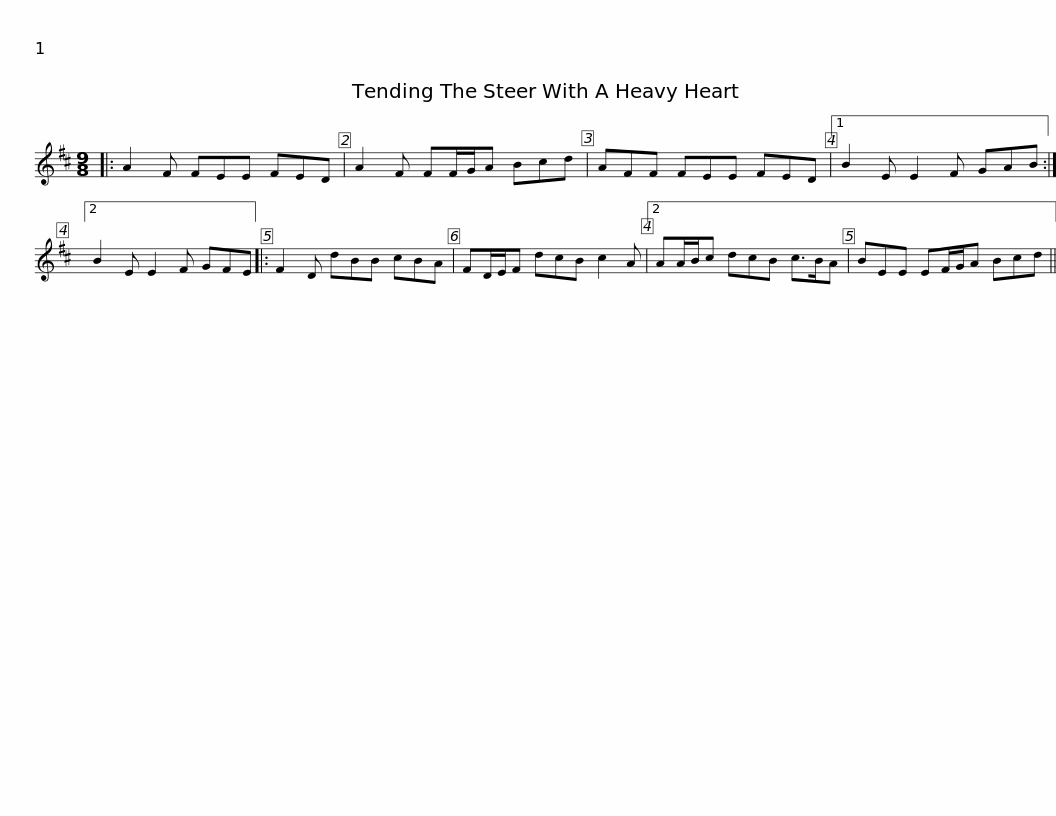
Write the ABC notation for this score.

X:1
L:1/8
M:9/8
I:linebreak $
K:Bmin
V:1 treble
V:1
|: A2 F FEE FED | A2 F FF/G/A Bcd | AFF FEE FED |1 B2 E E2 F GAB :|2$ B2 E E2 F GFE |: %5
 F2 D dBB cBA | FD/E/F dcB c2 A |2 AA/B/c dcB c>BA |$ BEE EF/G/A Bcd || %9
